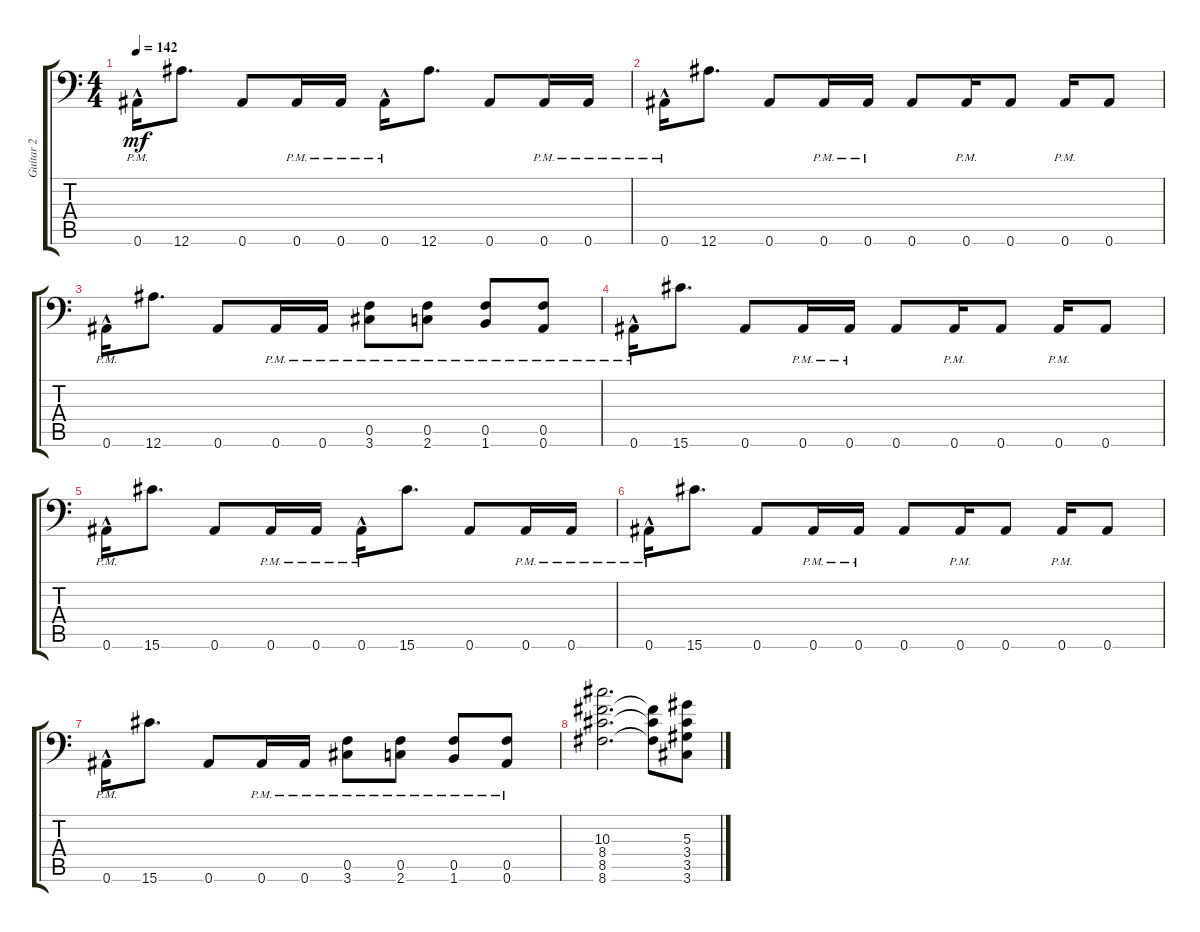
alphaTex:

\track ("Guitar 2" "Guitar 2") {instrument distortionguitar}
\staff {score tabs}
\tuning (C4 G3 Eb3 Bb2 F2 Bb1) {hide}
\ts (4 4)
\tempo 142
\clef f4
\ks c
0.6{hac pm}.16{dy mf} 12.6.8{d} 0.6.8 0.6{pm}.16 0.6{pm}.16 0.6{hac pm}.16 12.6.8{d} 0.6.8 0.6{pm}.16 0.6{pm}.16 |
0.6{hac pm}.16 12.6.8{d} 0.6.8 0.6{pm}.16 0.6{pm}.16 0.6.8 0.6{pm}.16 0.6.8 0.6{pm}.16 0.6.8 |
0.6{hac pm}.16 12.6.8{d} 0.6.8 0.6{pm}.16 0.6{pm}.16 (0.5{pm} 3.6{pm}).8 (0.5{pm} 2.6{pm}).8 (0.5{pm} 1.6{pm}).8 (0.5{pm} 0.6{pm}).8 |
0.6{hac pm}.16 15.6.8{d} 0.6.8 0.6{pm}.16 0.6{pm}.16 0.6.8 0.6{pm}.16 0.6.8 0.6{pm}.16 0.6.8 |
0.6{hac pm}.16 15.6.8{d} 0.6.8 0.6{pm}.16 0.6{pm}.16 0.6{hac pm}.16 15.6.8{d} 0.6.8 0.6{pm}.16 0.6{pm}.16 |
0.6{hac pm}.16 15.6.8{d} 0.6.8 0.6{pm}.16 0.6{pm}.16 0.6.8 0.6{pm}.16 0.6.8 0.6{pm}.16 0.6.8 |
0.6{hac pm}.16 15.6.8{d} 0.6.8 0.6{pm}.16 0.6{pm}.16 (0.5{pm} 3.6{pm}).8 (0.5{pm} 2.6{pm}).8 (0.5{pm} 1.6{pm}).8 (0.5{pm} 0.6{pm}).8 |
(10.3 8.4 8.5 8.6).2{d} (8.4{t} 8.5{t} 8.6{t}).8 (5.3 3.4 3.5 3.6).8
